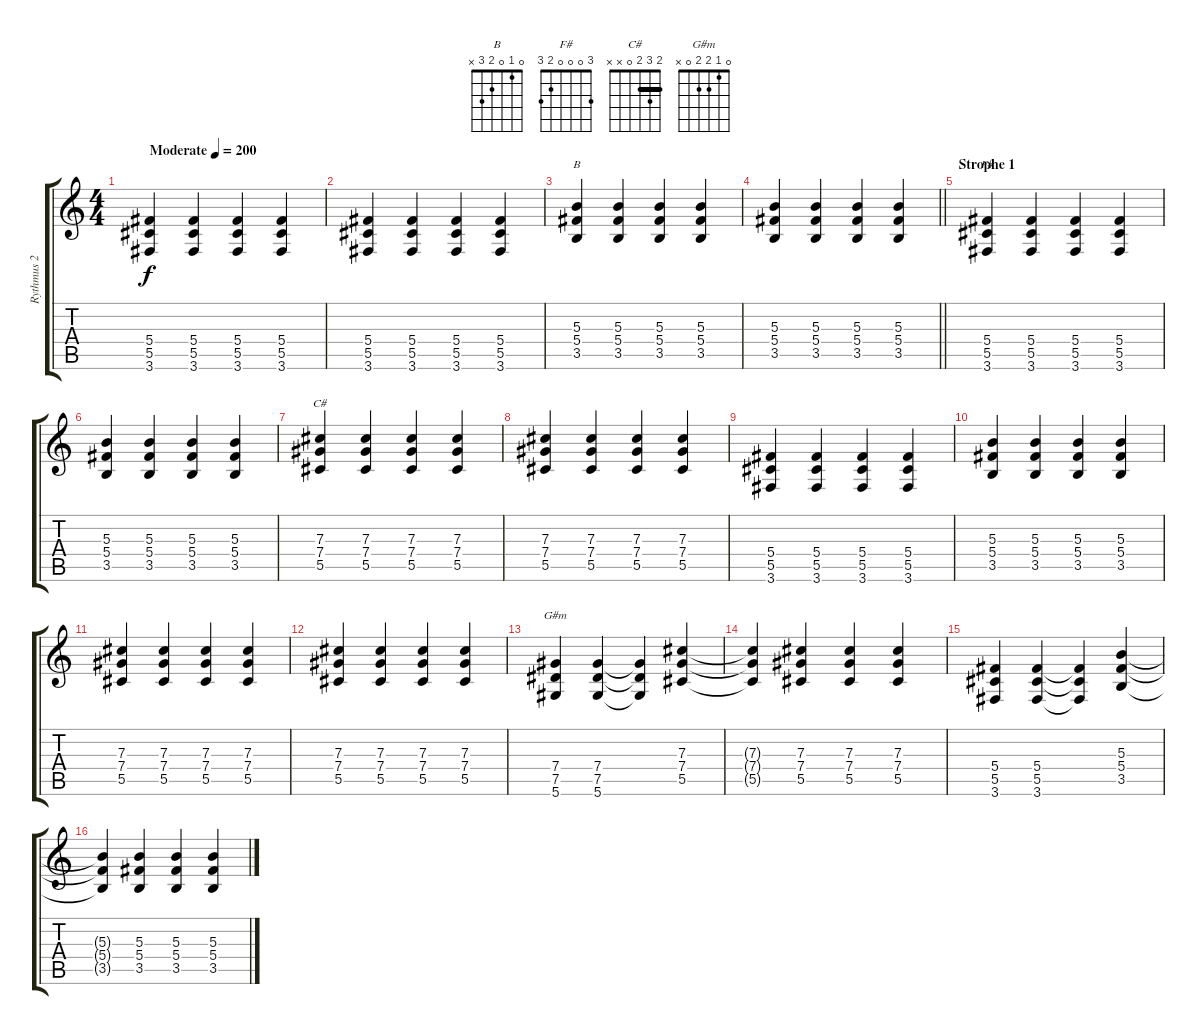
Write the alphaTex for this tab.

\track ("Rythmus 2" "Rythmus 2") {instrument overdrivenguitar}
\staff {score tabs}
\tuning (Eb4 Bb3 Gb3 Db3 Ab2 Eb2) {hide}
\chord ("B" 0 1 0 2 3 x)
\chord ("F#" 3 0 0 0 2 3)
\chord ("C#" 2 3 2 0 x x) {barre 2}
\chord ("G#m" 0 1 2 2 0 x)
\ts (4 4)
\tempo (200 "Moderate")
\clef g2
\ks c
(5.4 5.5 3.6).4{dy f instrument overdrivenguitar} (5.4 5.5 3.6).4 (5.4 5.5 3.6).4 (5.4 5.5 3.6).4 |
(5.4 5.5 3.6).4 (5.4 5.5 3.6).4 (5.4 5.5 3.6).4 (5.4 5.5 3.6).4 |
(5.3 5.4 3.5).4{ch "B"} (5.3 5.4 3.5).4 (5.3 5.4 3.5).4 (5.3 5.4 3.5).4 |
\barLineRight lightlight
(5.3 5.4 3.5).4 (5.3 5.4 3.5).4 (5.3 5.4 3.5).4 (5.3 5.4 3.5).4 |
\section ("" "Strophe 1")
(5.4 5.5 3.6).4{ch "F#"} (5.4 5.5 3.6).4 (5.4 5.5 3.6).4 (5.4 5.5 3.6).4 |
(5.3 5.4 3.5).4 (5.3 5.4 3.5).4 (5.3 5.4 3.5).4 (5.3 5.4 3.5).4 |
(7.3 7.4 5.5).4{ch "C#"} (7.3 7.4 5.5).4 (7.3 7.4 5.5).4 (7.3 7.4 5.5).4 |
(7.3 7.4 5.5).4 (7.3 7.4 5.5).4 (7.3 7.4 5.5).4 (7.3 7.4 5.5).4 |
(5.4 5.5 3.6).4 (5.4 5.5 3.6).4 (5.4 5.5 3.6).4 (5.4 5.5 3.6).4 |
(5.3 5.4 3.5).4 (5.3 5.4 3.5).4 (5.3 5.4 3.5).4 (5.3 5.4 3.5).4 |
(7.3 7.4 5.5).4 (7.3 7.4 5.5).4 (7.3 7.4 5.5).4 (7.3 7.4 5.5).4 |
(7.3 7.4 5.5).4 (7.3 7.4 5.5).4 (7.3 7.4 5.5).4 (7.3 7.4 5.5).4 |
(7.4 7.5 5.6).4{ch "G#m"} (7.4 7.5 5.6).4 (7.4{t} 7.5{t} 5.6{t}).4 (7.3 7.4 5.5).4 |
(7.3{t} 7.4{t} 5.5{t}).4 (7.3 7.4 5.5).4 (7.3 7.4 5.5).4 (7.3 7.4 5.5).4 |
(5.4 5.5 3.6).4 (5.4 5.5 3.6).4 (5.4{t} 5.5{t} 3.6{t}).4 (5.3 5.4 3.5).4 |
(5.3{t} 5.4{t} 3.5{t}).4 (5.3 5.4 3.5).4 (5.3 5.4 3.5).4 (5.3 5.4 3.5).4
